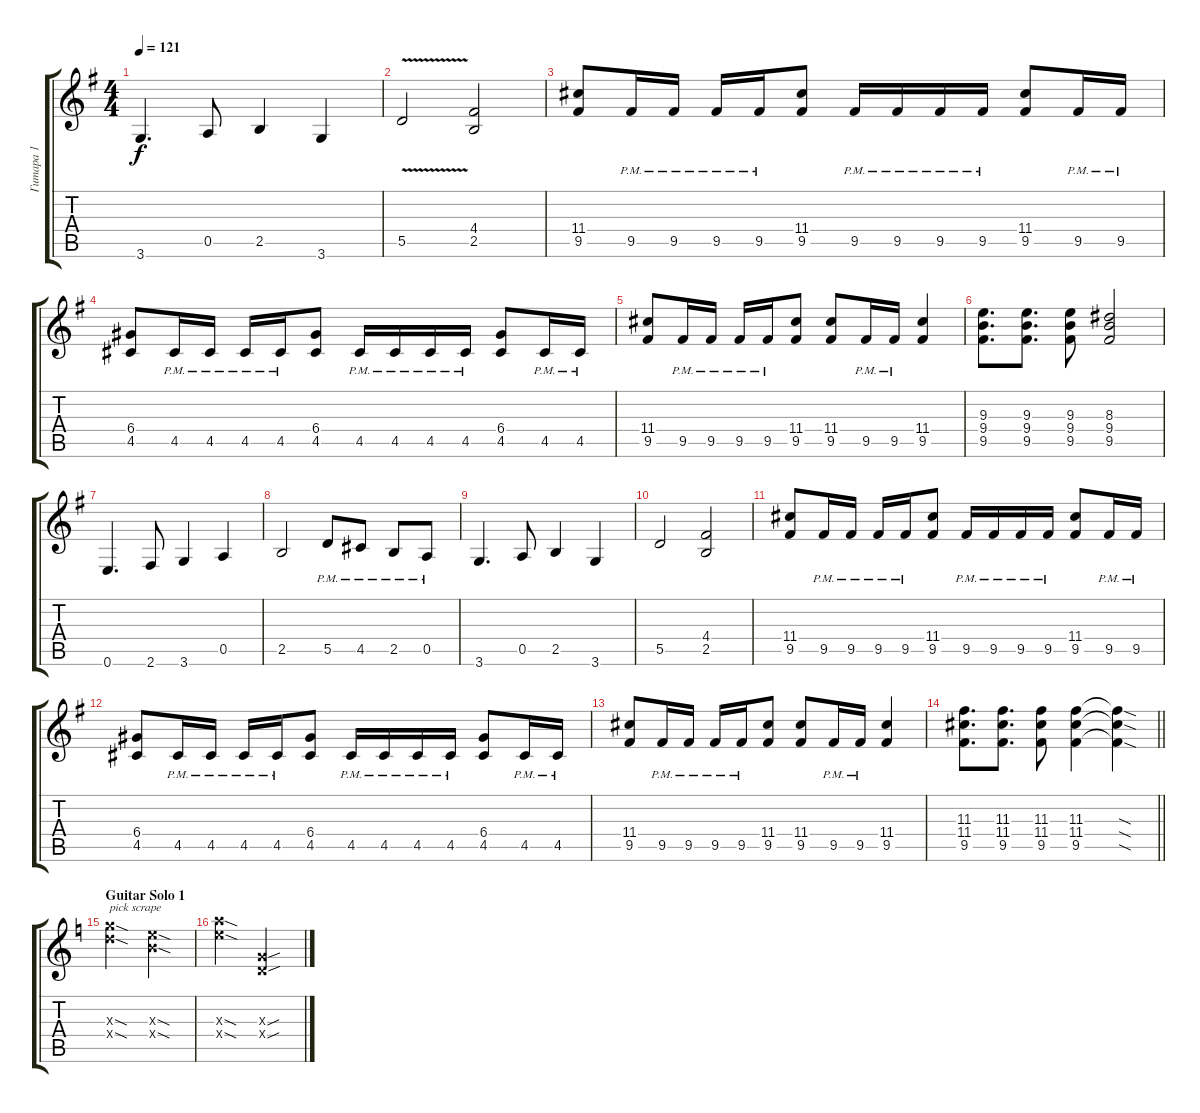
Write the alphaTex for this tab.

\track ("Гитара 1" "Гитара 1") {instrument distortionguitar}
\staff {score tabs}
\tuning (E4 B3 G3 D3 A2 E2) {hide}
\ts (4 4)
\tempo 121
\clef g2
\ks eminor
3.6.4{d dy f} 0.5.8 2.5.4 3.6.4 |
5.5{v}.2 (4.4 2.5).2 |
(11.4 9.5).8 9.5{pm}.16 9.5{pm}.16 9.5{pm}.16 9.5{pm}.16 (11.4 9.5).8 9.5{pm}.16 9.5{pm}.16 9.5{pm}.16 9.5{pm}.16 (11.4 9.5).8 9.5{pm}.16 9.5{pm}.16 |
(6.4 4.5).8 4.5{pm}.16 4.5{pm}.16 4.5{pm}.16 4.5{pm}.16 (6.4 4.5).8 4.5{pm}.16 4.5{pm}.16 4.5{pm}.16 4.5{pm}.16 (6.4 4.5).8 4.5{pm}.16 4.5{pm}.16 |
(11.4 9.5).8 9.5{pm}.16 9.5{pm}.16 9.5{pm}.16 9.5{pm}.16 (11.4 9.5).8 (11.4 9.5).8 9.5{pm}.16 9.5{pm}.16 (11.4 9.5).4 |
(9.3 9.4 9.5).8{d} (9.3 9.4 9.5).8{d} (9.3 9.4 9.5).8 (8.3 9.4 9.5).2 |
0.6.4{d} 2.6.8 3.6.4 0.5.4 |
2.5.2 5.5{pm}.8 4.5{pm}.8 2.5{pm}.8 0.5{pm}.8 |
3.6.4{d} 0.5.8 2.5.4 3.6.4 |
5.5.2 (4.4 2.5).2 |
(11.4 9.5).8 9.5{pm}.16 9.5{pm}.16 9.5{pm}.16 9.5{pm}.16 (11.4 9.5).8 9.5{pm}.16 9.5{pm}.16 9.5{pm}.16 9.5{pm}.16 (11.4 9.5).8 9.5{pm}.16 9.5{pm}.16 |
(6.4 4.5).8 4.5{pm}.16 4.5{pm}.16 4.5{pm}.16 4.5{pm}.16 (6.4 4.5).8 4.5{pm}.16 4.5{pm}.16 4.5{pm}.16 4.5{pm}.16 (6.4 4.5).8 4.5{pm}.16 4.5{pm}.16 |
(11.4 9.5).8 9.5{pm}.16 9.5{pm}.16 9.5{pm}.16 9.5{pm}.16 (11.4 9.5).8 (11.4 9.5).8 9.5{pm}.16 9.5{pm}.16 (11.4 9.5).4 |
\barLineRight lightlight
(11.3 11.4 9.5).8{d} (11.3 11.4 9.5).8{d} (11.3 11.4 9.5).8 (11.3 11.4 9.5).4 (11.3{sod t} 11.4{sod t} 9.5{sod t}).4 |
\section ("" "Guitar Solo 1")
\ks aminor
(12.3{sod x} 12.4{sod x}).2{txt "pick scrape"} (9.3{sod x} 9.4{sod x}).2 |
(14.3{sod x} 14.4{sod x}).2 (0.3{sou x} 0.4{sou x}).2
